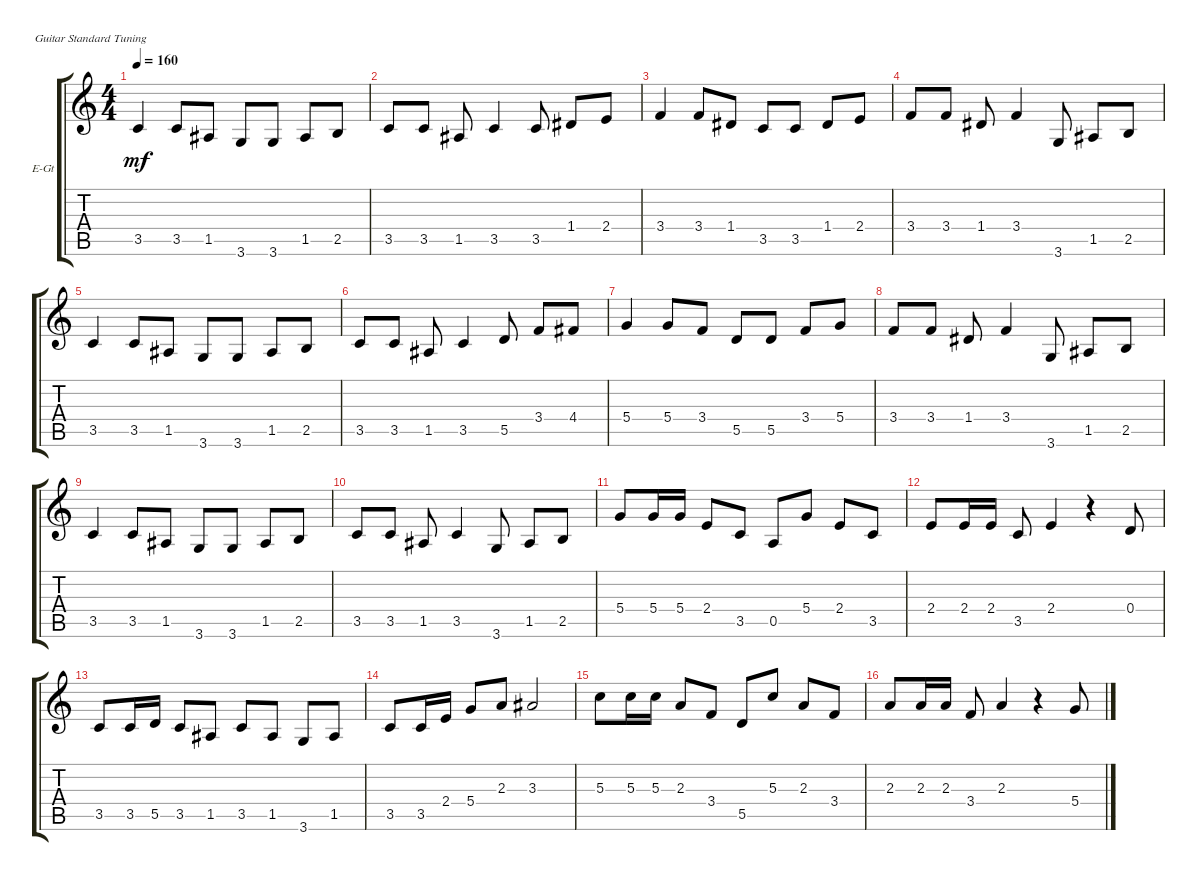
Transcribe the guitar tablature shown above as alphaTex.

\defaultSystemsLayout 4
\bracketExtendMode groupsimilarinstruments
\firstSystemTrackNameOrientation horizontal
\otherSystemsTrackNameOrientation horizontal
\track ("Electric Guitar" "E-Gt") {instrument electricguitarclean}
\staff {score tabs}
\tuning (E4 B3 G3 D3 A2 E2)
\ts (4 4)
\tempo 160
\clef g2
\scale
0.333333
\ks c
3.5.4{dy mf} 3.5.8 1.5.8 3.6.8 3.6.8 1.5.8 2.5.8 |
\scale
0.333333 3.5.8 3.5.8 1.5.8 3.5.4 3.5.8 1.4.8 2.4.8 |
\scale
0.333333 3.4.4 3.4.8 1.4.8 3.5.8 3.5.8 1.4.8 2.4.8 |
\scale
0.333333 3.4.8 3.4.8 1.4.8 3.4.4 3.6.8 1.5.8 2.5.8 |
\scale
0.333333 3.5.4 3.5.8 1.5.8 3.6.8 3.6.8 1.5.8 2.5.8 |
\scale
0.333333 3.5.8 3.5.8 1.5.8 3.5.4 5.5.8 3.4.8 4.4.8 |
\scale
0.333333 5.4.4 5.4.8 3.4.8 5.5.8 5.5.8 3.4.8 5.4.8 |
\scale
0.333333 3.4.8 3.4.8 1.4.8 3.4.4 3.6.8 1.5.8 2.5.8 |
\scale
0.333333 3.5.4 3.5.8 1.5.8 3.6.8 3.6.8 1.5.8 2.5.8 |
\scale
0.333333 3.5.8 3.5.8 1.5.8 3.5.4 3.6.8 1.5.8 2.5.8 |
\scale
0.333333 5.4.8 5.4.16 5.4.16 2.4.8 3.5.8 0.5.8 5.4.8 2.4.8 3.5.8 |
\scale
0.333333 2.4.8 2.4.16 2.4.16 3.5.8 2.4.4 r.4 0.4.8 |
\scale
0.333333 3.5.8 3.5.16 5.5.16 3.5.8 1.5.8 3.5.8 1.5.8 3.6.8 1.5.8 |
\scale
0.333333 3.5.8 3.5.16 2.4.16 5.4.8 2.3.8 3.3.2 |
\scale
0.333333 5.3.8 5.3.16 5.3.16 2.3.8 3.4.8 5.5.8 5.3.8 2.3.8 3.4.8 |
\scale
0.333333 2.3.8 2.3.16 2.3.16 3.4.8 2.3.4 r.4 5.4.8
